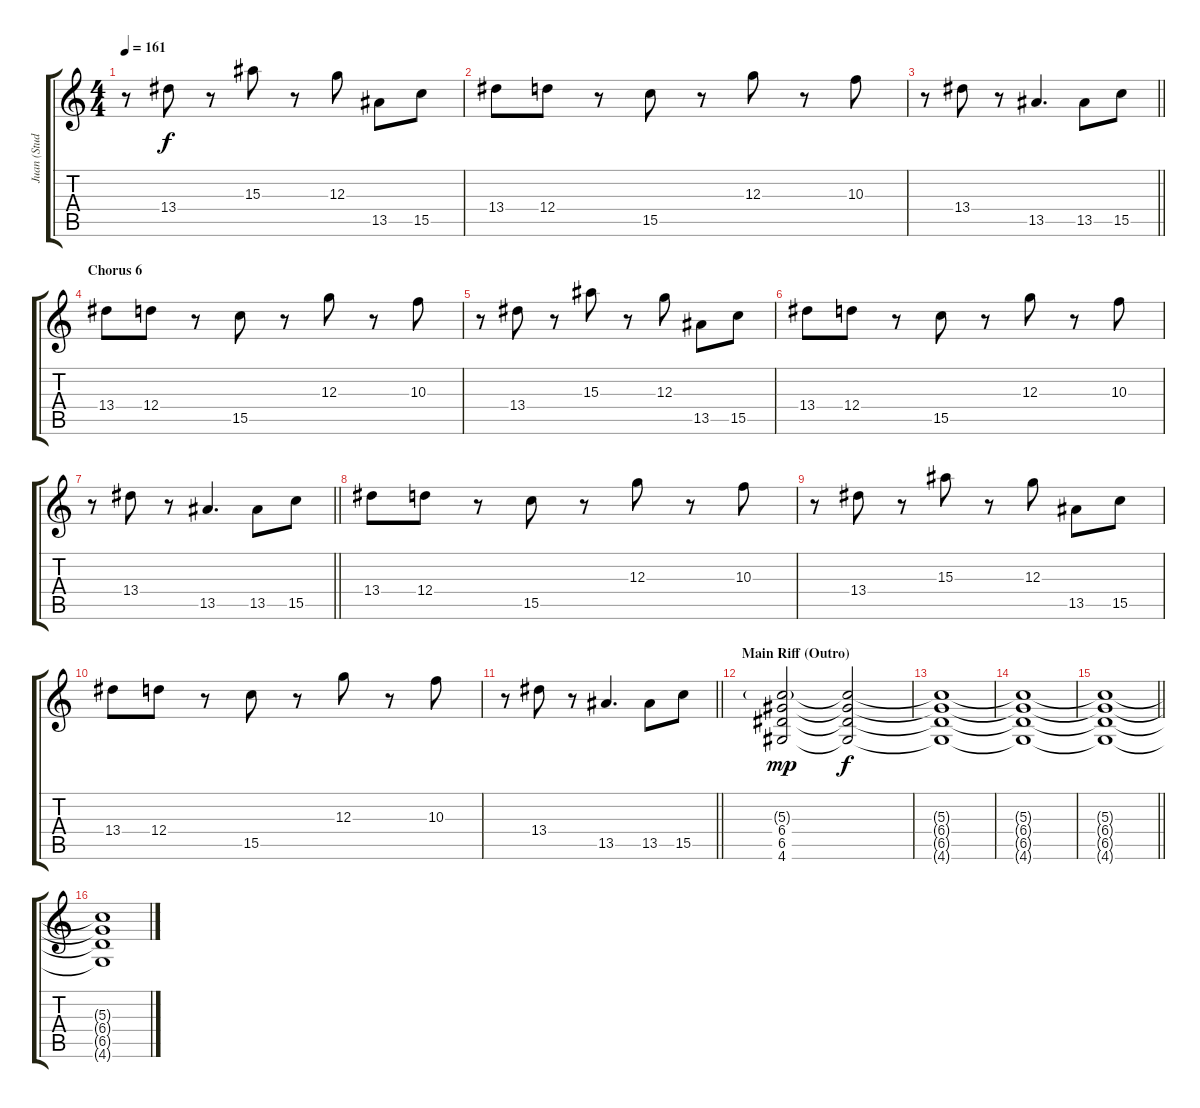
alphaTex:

\track ("Juan (Studio)" "Juan (Stud") {instrument electricguitarmuted}
\staff {score tabs}
\tuning (E4 B3 G3 D3 A2 E2) {hide}
\ts (4 4)
\tempo 161
\clef g2
\ks c
r.8{dy f} 13.4.8 r.8 15.3.8 r.8 12.3.8 13.5.8 15.5.8 |
13.4.8 12.4.8 r.8 15.5.8 r.8 12.3.8 r.8 10.3.8 |
\barLineRight lightlight
r.8 13.4.8 r.8 13.5.4{d} 13.5.8 15.5.8 |
\section ("" "Chorus 6")
13.4.8 12.4.8 r.8 15.5.8 r.8 12.3.8 r.8 10.3.8 |
r.8 13.4.8 r.8 15.3.8 r.8 12.3.8 13.5.8 15.5.8 |
13.4.8 12.4.8 r.8 15.5.8 r.8 12.3.8 r.8 10.3.8 |
\barLineRight lightlight
r.8 13.4.8 r.8 13.5.4{d} 13.5.8 15.5.8 |
13.4.8 12.4.8 r.8 15.5.8 r.8 12.3.8 r.8 10.3.8 |
r.8 13.4.8 r.8 15.3.8 r.8 12.3.8 13.5.8 15.5.8 |
13.4.8 12.4.8 r.8 15.5.8 r.8 12.3.8 r.8 10.3.8 |
\barLineRight lightlight
r.8 13.4.8 r.8 13.5.4{d} 13.5.8 15.5.8 |
\section ("" "Main Riff (Outro)")
(5.3{g} 6.4 6.5 4.6).2{dy mp} (5.3{t} 6.4{t} 6.5{t} 4.6{t}).2{dy f volume 7} |
(5.3{t} 6.4{t} 6.5{t} 4.6{t}).1 |
(5.3{t} 6.4{t} 6.5{t} 4.6{t}).1 |
\barLineRight lightlight
(5.3{t} 6.4{t} 6.5{t} 4.6{t}).1 |
(5.3{t} 6.4{t} 6.5{t} 4.6{t}).1{volume 0}
